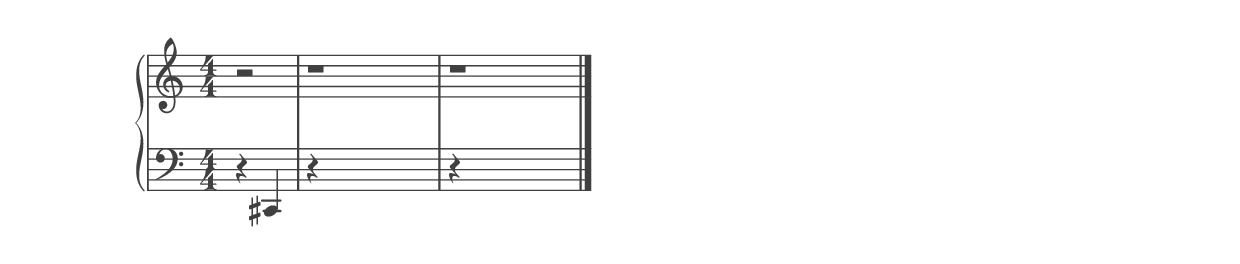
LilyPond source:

%% ----------------------------------------------------------------------------
%% Generated on: 2019 January 05
%% Note Name: C2#
%% Octave: 2
%% Clef: bass
%% Filename: 023-17-2-bass-C2#
%% ----------------------------------------------------------------------------

\version "2.19.82"

\include "../piano_note_colors.ly"

\header {
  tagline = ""
}

upper = {
  \clef treble
  \numericTimeSignature
  % treble note
  r2
  % treble octave (hidden)
  r1
  % treble octave (hidden) repeat
  \unHideNotes
  r1
  \bar "|."
}

lower = {
  \clef bass
  \numericTimeSignature
  % bass note in color
  r4 cis,4
  % bass octave (hidden)
  r4 \hideNotes cis,,4 cis,4 cis4
  % bass octave (hidden) repeat
  \unHideNotes
  r4 \hideNotes cis,,4 cis,4 cis4
}

\score {
  \new PianoStaff <<
    \context Score
    \applyContext #(override-color-for-all-grobs default-black)
    \time 4/4
    \partial 2
    \new Staff = upper { \upper }
    \new Staff = lower { \lower }
  >>
  \layout { }
  \midi { }
}